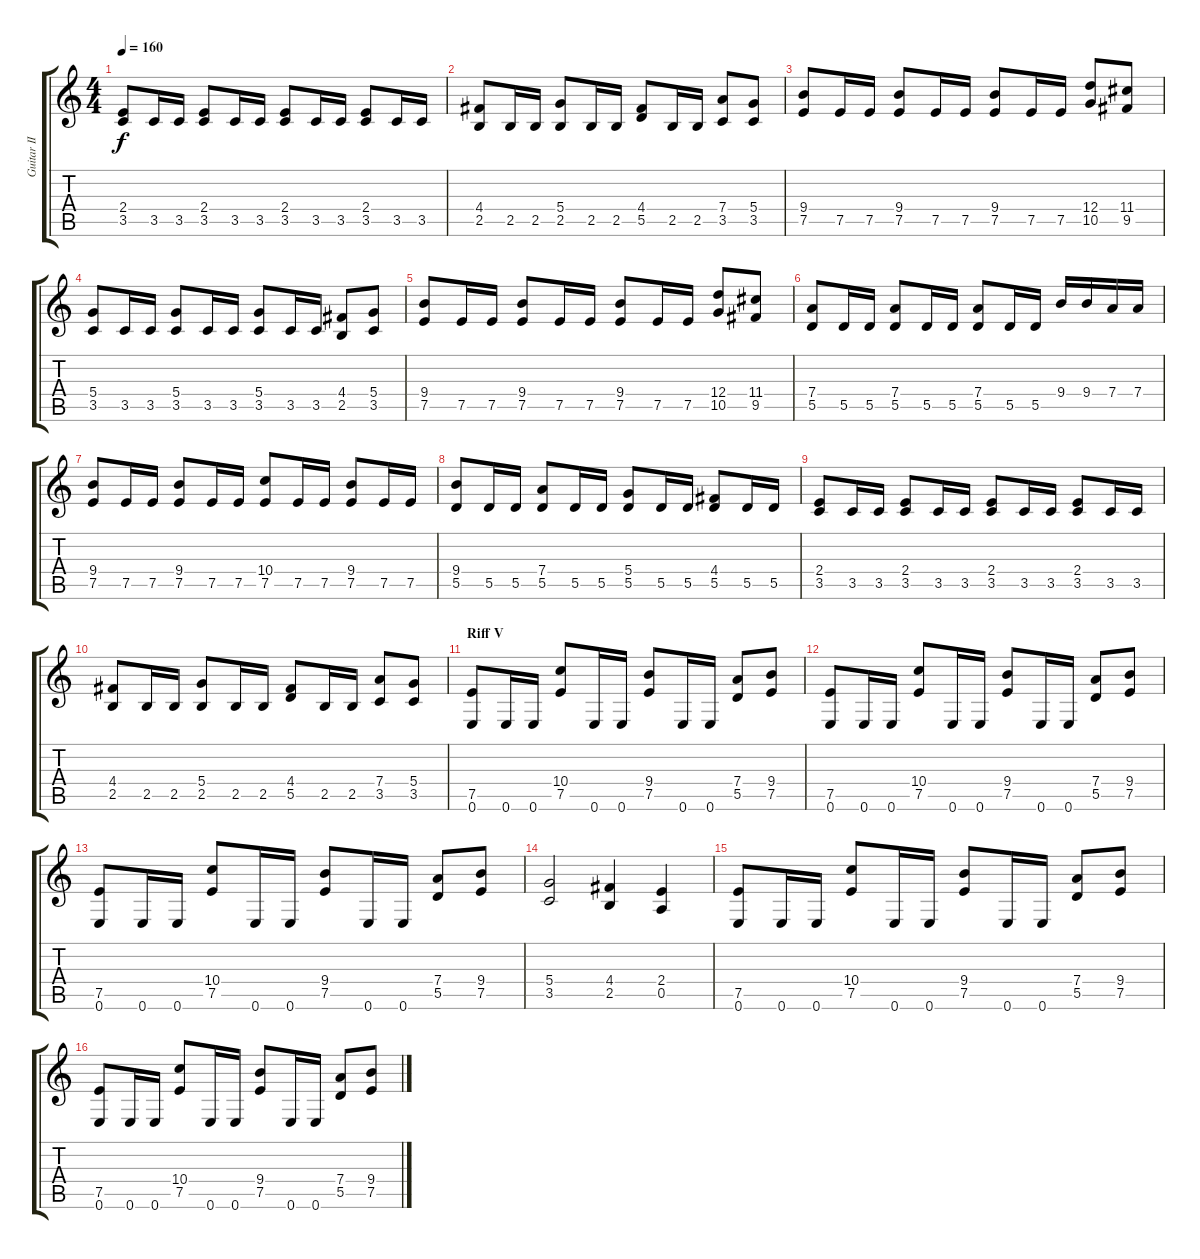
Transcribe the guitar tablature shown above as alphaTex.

\track ("Guitar II" "Guitar II") {instrument distortionguitar}
\staff {score tabs}
\tuning (E4 B3 G3 D3 A2 E2) {hide}
\ts (4 4)
\tempo 160
\clef g2
\ks c
(2.4 3.5).8{dy f} 3.5.16 3.5.16 (2.4 3.5).8 3.5.16 3.5.16 (2.4 3.5).8 3.5.16 3.5.16 (2.4 3.5).8 3.5.16 3.5.16 |
(4.4 2.5).8 2.5.16 2.5.16 (5.4 2.5).8 2.5.16 2.5.16 (4.4 5.5).8 2.5.16 2.5.16 (7.4 3.5).8 (5.4 3.5).8 |
(9.4 7.5).8 7.5.16 7.5.16 (9.4 7.5).8 7.5.16 7.5.16 (9.4 7.5).8 7.5.16 7.5.16 (12.4 10.5).8 (11.4 9.5).8 |
(5.4 3.5).8 3.5.16 3.5.16 (5.4 3.5).8 3.5.16 3.5.16 (5.4 3.5).8 3.5.16 3.5.16 (4.4 2.5).8 (5.4 3.5).8 |
(9.4 7.5).8 7.5.16 7.5.16 (9.4 7.5).8 7.5.16 7.5.16 (9.4 7.5).8 7.5.16 7.5.16 (12.4 10.5).8 (11.4 9.5).8 |
(7.4 5.5).8 5.5.16 5.5.16 (7.4 5.5).8 5.5.16 5.5.16 (7.4 5.5).8 5.5.16 5.5.16 9.4.16 9.4.16 7.4.16 7.4.16 |
(9.4 7.5).8 7.5.16 7.5.16 (9.4 7.5).8 7.5.16 7.5.16 (10.4 7.5).8 7.5.16 7.5.16 (9.4 7.5).8 7.5.16 7.5.16 |
(9.4 5.5).8 5.5.16 5.5.16 (7.4 5.5).8 5.5.16 5.5.16 (5.4 5.5).8 5.5.16 5.5.16 (4.4 5.5).8 5.5.16 5.5.16 |
(2.4 3.5).8 3.5.16 3.5.16 (2.4 3.5).8 3.5.16 3.5.16 (2.4 3.5).8 3.5.16 3.5.16 (2.4 3.5).8 3.5.16 3.5.16 |
(4.4 2.5).8 2.5.16 2.5.16 (5.4 2.5).8 2.5.16 2.5.16 (4.4 5.5).8 2.5.16 2.5.16 (7.4 3.5).8 (5.4 3.5).8 |
\section ("" "Riff V")
(7.5 0.6).8 0.6.16 0.6.16 (10.4 7.5).8 0.6.16 0.6.16 (9.4 7.5).8 0.6.16 0.6.16 (7.4 5.5).8 (9.4 7.5).8 |
(7.5 0.6).8 0.6.16 0.6.16 (10.4 7.5).8 0.6.16 0.6.16 (9.4 7.5).8 0.6.16 0.6.16 (7.4 5.5).8 (9.4 7.5).8 |
(7.5 0.6).8 0.6.16 0.6.16 (10.4 7.5).8 0.6.16 0.6.16 (9.4 7.5).8 0.6.16 0.6.16 (7.4 5.5).8 (9.4 7.5).8 |
(5.4 3.5).2 (4.4 2.5).4 (2.4 0.5).4 |
(7.5 0.6).8 0.6.16 0.6.16 (10.4 7.5).8 0.6.16 0.6.16 (9.4 7.5).8 0.6.16 0.6.16 (7.4 5.5).8 (9.4 7.5).8 |
(7.5 0.6).8 0.6.16 0.6.16 (10.4 7.5).8 0.6.16 0.6.16 (9.4 7.5).8 0.6.16 0.6.16 (7.4 5.5).8 (9.4 7.5).8
